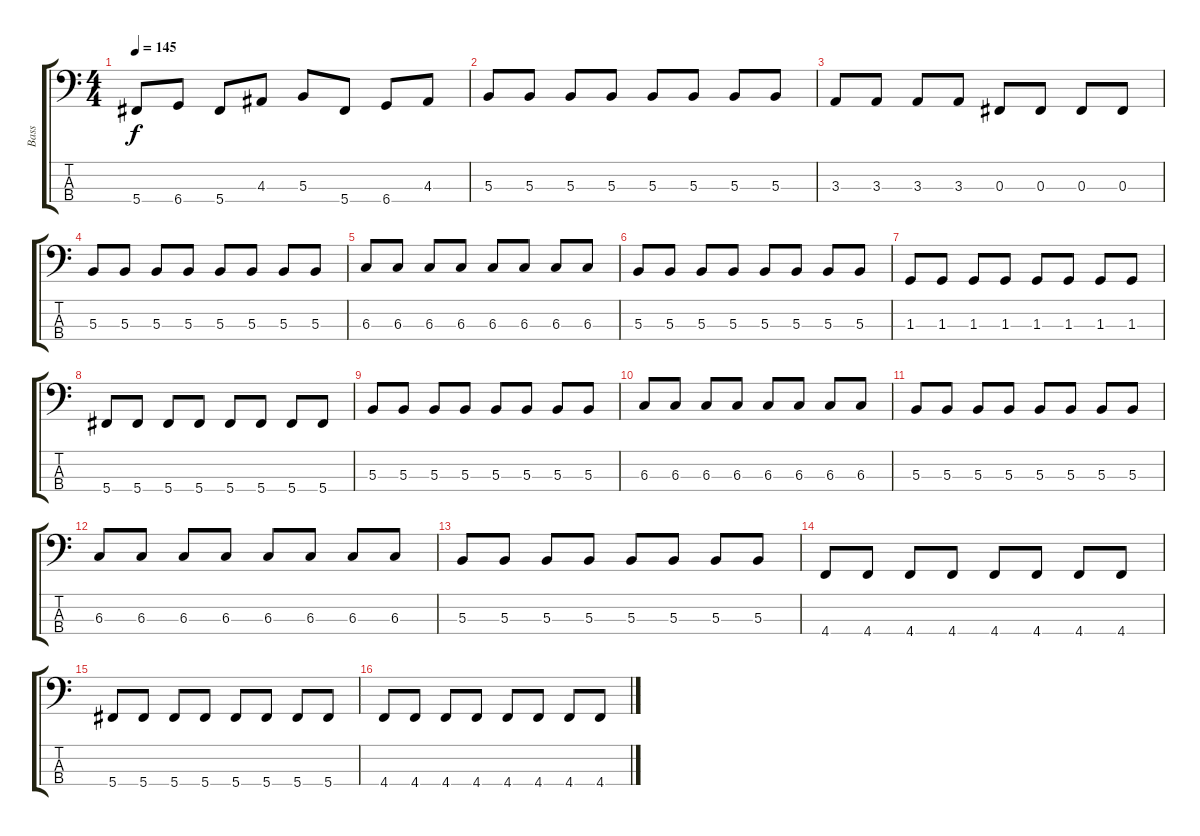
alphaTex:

\track ("Bass" "Bass") {instrument electricbassfinger}
\staff {score tabs}
\tuning (E2 B1 Gb1 Db1) {hide}
\ts (4 4)
\tempo 145
\clef f4
\ks c
5.4.8{dy f} 6.4.8 5.4.8 4.3.8 5.3.8 5.4.8 6.4.8 4.3.8 |
5.3.8 5.3.8 5.3.8 5.3.8 5.3.8 5.3.8 5.3.8 5.3.8 |
3.3.8 3.3.8 3.3.8 3.3.8 0.3.8 0.3.8 0.3.8 0.3.8 |
5.3.8 5.3.8 5.3.8 5.3.8 5.3.8 5.3.8 5.3.8 5.3.8 |
6.3.8 6.3.8 6.3.8 6.3.8 6.3.8 6.3.8 6.3.8 6.3.8 |
5.3.8 5.3.8 5.3.8 5.3.8 5.3.8 5.3.8 5.3.8 5.3.8 |
1.3.8 1.3.8 1.3.8 1.3.8 1.3.8 1.3.8 1.3.8 1.3.8 |
5.4.8 5.4.8 5.4.8 5.4.8 5.4.8 5.4.8 5.4.8 5.4.8 |
5.3.8 5.3.8 5.3.8 5.3.8 5.3.8 5.3.8 5.3.8 5.3.8 |
6.3.8 6.3.8 6.3.8 6.3.8 6.3.8 6.3.8 6.3.8 6.3.8 |
5.3.8 5.3.8 5.3.8 5.3.8 5.3.8 5.3.8 5.3.8 5.3.8 |
6.3.8 6.3.8 6.3.8 6.3.8 6.3.8 6.3.8 6.3.8 6.3.8 |
5.3.8 5.3.8 5.3.8 5.3.8 5.3.8 5.3.8 5.3.8 5.3.8 |
4.4.8 4.4.8 4.4.8 4.4.8 4.4.8 4.4.8 4.4.8 4.4.8 |
5.4.8 5.4.8 5.4.8 5.4.8 5.4.8 5.4.8 5.4.8 5.4.8 |
4.4.8 4.4.8 4.4.8 4.4.8 4.4.8 4.4.8 4.4.8 4.4.8
